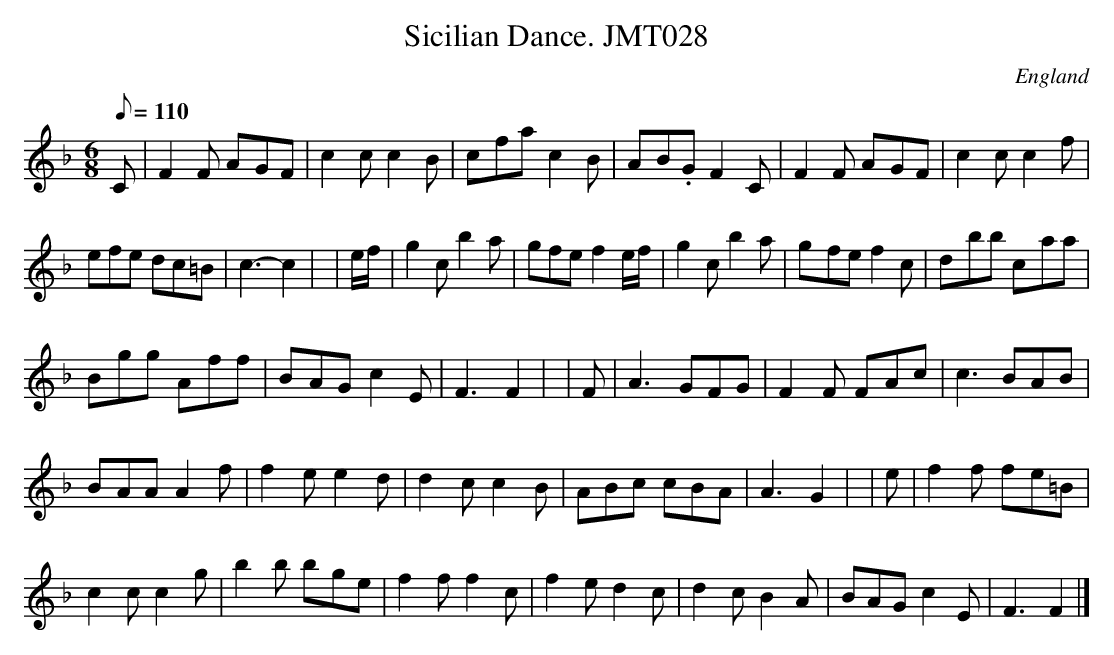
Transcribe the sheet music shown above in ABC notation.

X:1
T:Sicilian Dance. JMT028
M:6/8
L:1/8
Q:110
O:England
K:F
C|F2F A-GF|c2cc2B|c-fac2B|A-B.GF2C|F2F A-GF|c2cc2f|!efe dc=B|c3-c2|
|e/f/|g2cb2a|gfef2e/f/|g2cb2a|g-fef2c|d-bb c-aa|!B-gg A-ff|B-AGc2E|F3F2|
|F|A3GFG|F2F F-Ac|c3BAB|!B-AAA2f|f2ee2d|d2cc2B|ABc cBA|A3G2|
|e|f2f f-e=B|!c2cc2g|b2b b-ge|f2ff2c|f2ed2c|d2cB2A|BAGc2E|F3F2|]
